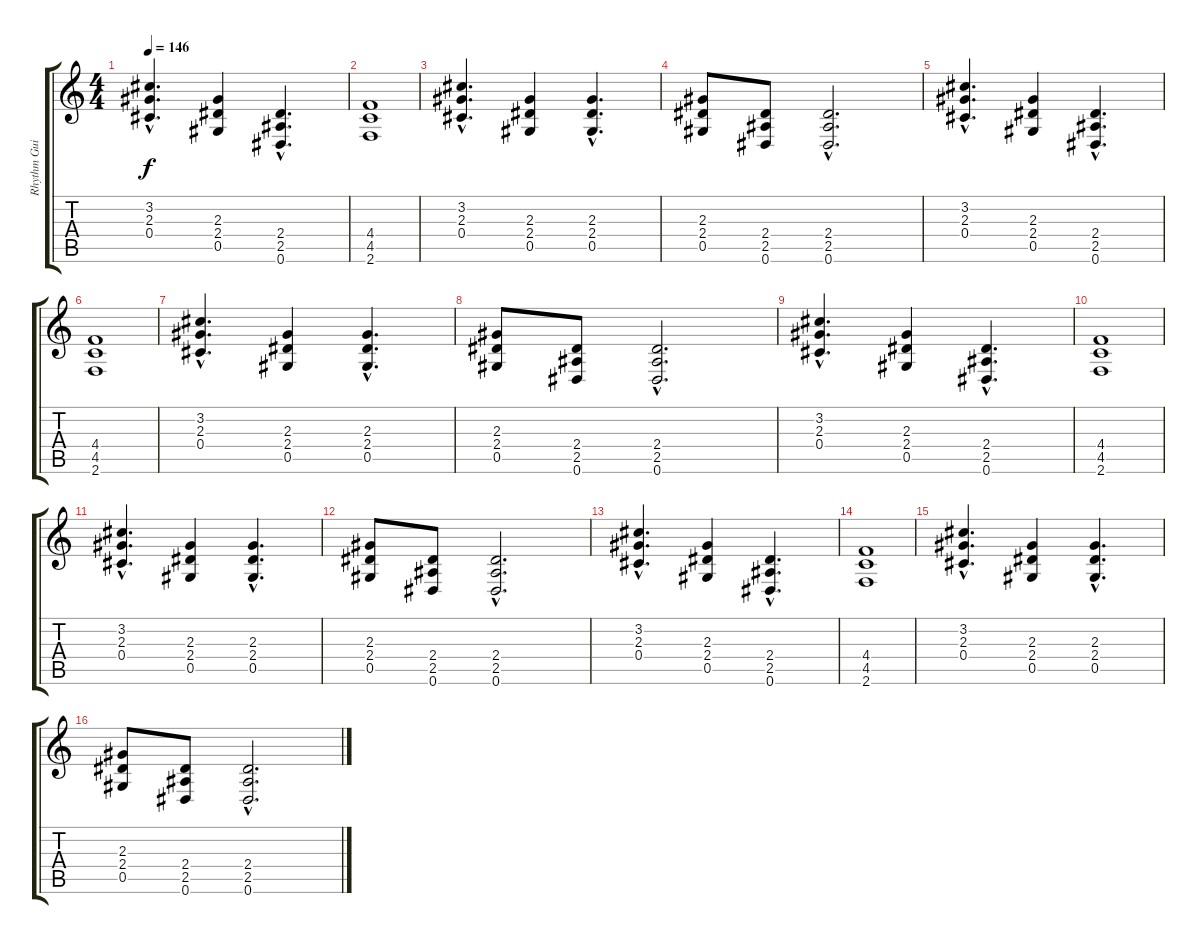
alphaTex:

\track ("Rhythm Guitar" "Rhythm Gui") {instrument distortionguitar}
\staff {score tabs}
\tuning (Eb4 Bb3 Gb3 Db3 Ab2 Eb2) {hide}
\ts (4 4)
\tempo 146
\clef g2
\ks c
(3.2{hac} 2.3{hac} 0.4{hac}).4{d dy f} (2.3 2.4 0.5).4 (2.4{hac} 2.5{hac} 0.6{hac}).4{d} |
(4.4 4.5 2.6).1 |
(3.2{hac} 2.3{hac} 0.4{hac}).4{d} (2.3 2.4 0.5).4 (2.3{hac} 2.4{hac} 0.5{hac}).4{d} |
(2.3 2.4 0.5).8 (2.4 2.5 0.6).8 (2.4{hac} 2.5{hac} 0.6{hac}).2{d} |
(3.2{hac} 2.3{hac} 0.4{hac}).4{d} (2.3 2.4 0.5).4 (2.4{hac} 2.5{hac} 0.6{hac}).4{d} |
(4.4 4.5 2.6).1 |
(3.2{hac} 2.3{hac} 0.4{hac}).4{d} (2.3 2.4 0.5).4 (2.3{hac} 2.4{hac} 0.5{hac}).4{d} |
(2.3 2.4 0.5).8 (2.4 2.5 0.6).8 (2.4{hac} 2.5{hac} 0.6{hac}).2{d} |
(3.2{hac} 2.3{hac} 0.4{hac}).4{d} (2.3 2.4 0.5).4 (2.4{hac} 2.5{hac} 0.6{hac}).4{d} |
(4.4 4.5 2.6).1 |
(3.2{hac} 2.3{hac} 0.4{hac}).4{d} (2.3 2.4 0.5).4 (2.3{hac} 2.4{hac} 0.5{hac}).4{d} |
(2.3 2.4 0.5).8 (2.4 2.5 0.6).8 (2.4{hac} 2.5{hac} 0.6{hac}).2{d} |
(3.2{hac} 2.3{hac} 0.4{hac}).4{d} (2.3 2.4 0.5).4 (2.4{hac} 2.5{hac} 0.6{hac}).4{d} |
(4.4 4.5 2.6).1 |
(3.2{hac} 2.3{hac} 0.4{hac}).4{d} (2.3 2.4 0.5).4 (2.3{hac} 2.4{hac} 0.5{hac}).4{d} |
(2.3 2.4 0.5).8 (2.4 2.5 0.6).8 (2.4{hac} 2.5{hac} 0.6{hac}).2{d}
